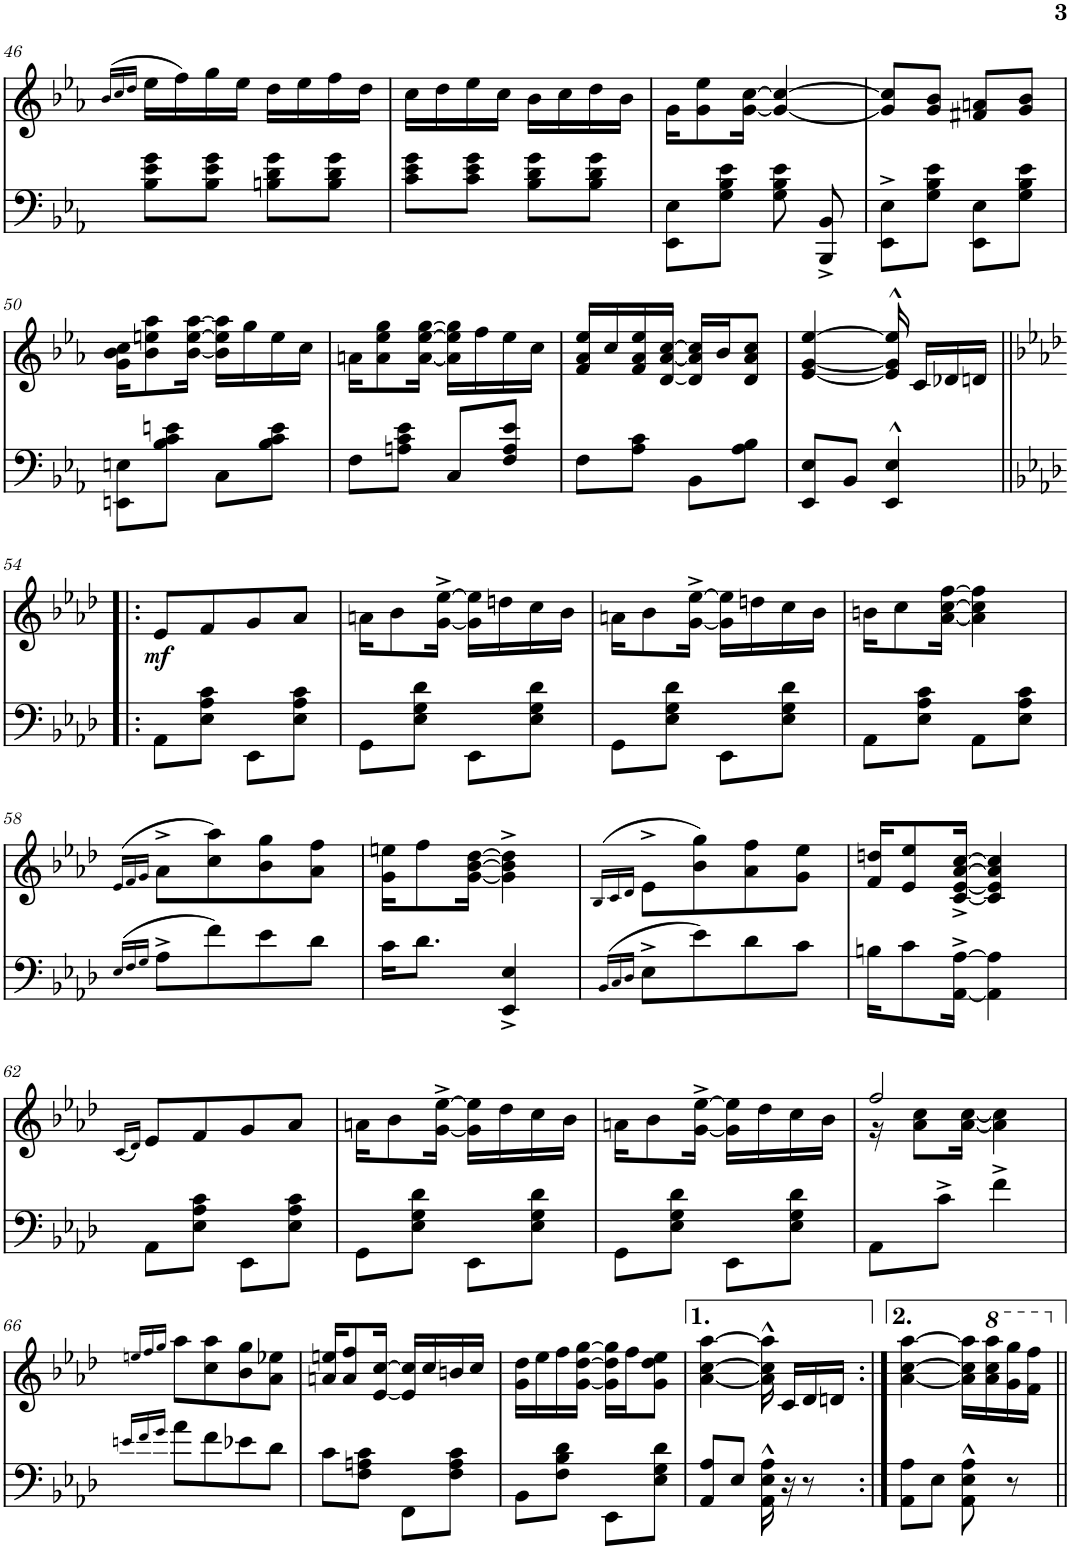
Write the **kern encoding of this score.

**kern	**kern	**dynam
*part2	*part1	*part1
*staff2	*staff1	*staff1
*I"Piano	*I"Piano	*
*I'Pno	*I'Pno	*
!!LO:PB:g=z
*clefF4	*clefG2	*
*k[b-e-a-]	*k[b-e-a-]	*
*E-:	*E-:	*
*M2/4	*M2/4	*
=46	=46	=46
.	(16qb-/LL	.
.	16qcc/	.
.	16qdd/JJ	.
8B-\ 8e-\ 8g\L	16ee-\LL	.
.	16ff\)	.
8B-\ 8e-\ 8g\J	16gg\	.
.	16ee-\JJ	.
8Bn\ 8d\ 8g\L	16dd\LL	.
.	16ee-\	.
8B\ 8d\ 8g\J	16ff\	.
.	16dd\JJ	.
=47	=47	=47
8c\ 8e-\ 8g\L	16cc\LL	.
.	16dd\	.
8c\ 8e-\ 8g\J	16ee-\	.
.	16cc\JJ	.
8B-\ 8d\ 8g\L	16b-\LL	.
.	16cc\	.
8B-\ 8d\ 8g\J	16dd\	.
.	16b-\JJ	.
=48	=48	=48
8EE-\ 8E-\L	16g\KL	.
.	8g\ 8ee-\	.
8G\ 8B-\ 8e-\J	.	.
.	[16g\ [16cc\Jk	.
8G\ 8B-\ 8e-\	4g/_ 4cc/_	.
8BBB-/^ 8BB-/^	.	.
=49	=49	=49
8EE-\^ 8E-\^L	8g/] 8cc/]L	.
8G\ 8B-\ 8e-\J	8g/ 8b-/J	.
8EE-\ 8E-\L	8f#X/ 8an/L	.
8G\ 8B-\ 8e-\J	8g/ 8b-/J	.
!!LO:LB:g=z
=50	=50	=50
8EEn\ 8En\L	16g\ 16b-\ 16cc\KL	.
.	8b-\ 8een\ 8aa-\	.
8B-\ 8c\ 8en\J	.	.
.	[16b-\ [16ee\ [16aa-\Jk	.
8C\L	16b-\] 16ee\] 16aa-\]LL	.
.	16gg\	.
8B-\ 8c\ 8e\J	16ee\	.
.	16cc\JJ	.
=51	=51	=51
8F\L	16an\KL	.
.	8a\ 8ee-\ 8gg\	.
8An\ 8c\ 8e-\J	.	.
.	[16a\ [16ee-\ [16gg\Jk	.
8C/L	16a\] 16ee-\] 16gg\]LL	.
.	16ff\	.
8F/ 8A/ 8e-/J	16ee-\	.
.	16cc\JJ	.
=52	=52	=52
8F\L	16f/ 16a-/ 16ee-/LL	.
.	16cc/	.
8A-\ 8c\J	16f/ 16a-/ 16ee-/	.
.	[16d/ [16a-/ [16cc/JJ	.
8BB-\L	16d/] 16a-/] 16cc/]LL	.
.	16b-/J	.
8A-\ 8B-\J	8d/ 8a-/ 8cc/J	.
=53	=53	=53
8EE-/ 8E-/L	[4e-/ [4g/ [4ee-/	.
8BB-/J	.	.
4EE-/^^ 4E-/^^	16e-/]^^ 16g/]^^ 16ee-/]^^	.
.	16c/LL	.
.	16d-X/	.
.	16dn/JJ	.
!!LO:LB:g=z
=54!|:	=54!|:	=54!|:
*k[b-e-a-d-]	*k[b-e-a-d-]	*
!	!	!LO:DY:b
8AA-\L	8e-/L	mf
8E-\ 8A-\ 8c\J	8f/	.
8EE-\L	8g/	.
8E-\ 8A-\ 8c\J	8a-/J	.
=55	=55	=55
8GG\L	16an\KL	.
.	8b-\	.
8E-\ 8G\ 8d-\J	.	.
.	[16g\^ [16ee-\^Jk	.
8EE-\L	16g\] 16ee-\]LL	.
.	16ddn\	.
8E-\ 8G\ 8d-\J	16cc\	.
.	16b-\JJ	.
=56	=56	=56
8GG\L	16an\KL	.
.	8b-\	.
8E-\ 8G\ 8d-\J	.	.
.	[16g\^ [16ee-\^Jk	.
8EE-\L	16g\] 16ee-\]LL	.
.	16ddn\	.
8E-\ 8G\ 8d-\J	16cc\	.
.	16b-\JJ	.
=57	=57	=57
8AA-\L	16bn\KL	.
.	8cc\	.
8E-\ 8A-\ 8c\J	.	.
.	[16a-\ [16cc\ [16ff\Jk	.
8AA-\L	4a-\] 4cc\] 4ff\]	.
8E-\ 8A-\ 8c\J	.	.
!!LO:LB:g=z
=58	=58	=58
*k[b-e-a-d-]	*k[b-e-a-d-]	*
(16qE-/LL	(16qe-/LL	.
16qF/	16qf/	.
16qG/JJ	16qg/JJ	.
8A-^\L	8a-^\L	.
8f\)	8cc\ 8aa-\)	.
8e-\	8b-\ 8gg\	.
8d-\J	8a-\ 8ff\J	.
=59	=59	=59
16c\KL	16g\ 16een\KL	.
8.d-\J	8ff\	.
.	[16g\ [16b-\ [16dd-\Jk	.
4EE-/^ 4E-/^	4g\]^ 4b-\]^ 4dd-\]^	.
=60	=60	=60
(16qBB-/LL	(16qB-/LL	.
16qC/	16qc/	.
16qD-/JJ	16qd-/JJ	.
8E-^\L	8e-^\L	.
8e-\)	8b-\ 8gg\)	.
8d-\	8a-\ 8ff\	.
8c\J	8g\ 8ee-\J	.
=61	=61	=61
16Bn\KL	16f/ 16ddn/KL	.
8c\	8e-/ 8ee-/	.
[16AA-\^ [16A-\^Jk	[16c/^ [16e-/^ [16a-/^ [16cc/^Jk	.
4AA-\] 4A-\]	4c/] 4e-/] 4a-/] 4cc/]	.
!!LO:LB:g=z
=62	=62	=62
.	(16qc/LL	.
.	16qd-/JJ)	.
8AA-\L	8e-/L	.
8E-\ 8A-\ 8c\J	8f/	.
8EE-\L	8g/	.
8E-\ 8A-\ 8c\J	8a-/J	.
=63	=63	=63
8GG\L	16an\KL	.
.	8b-\	.
8E-\ 8G\ 8d-\J	.	.
.	[16g\^ [16ee-\^Jk	.
8EE-\L	16g\] 16ee-\]LL	.
.	16dd-\	.
8E-\ 8G\ 8d-\J	16cc\	.
.	16b-\JJ	.
=64	=64	=64
8GG\L	16an\KL	.
.	8b-\	.
8E-\ 8G\ 8d-\J	.	.
.	[16g\^ [16ee-\^Jk	.
8EE-\L	16g\] 16ee-\]LL	.
.	16dd-\	.
8E-\ 8G\ 8d-\J	16cc\	.
.	16b-\JJ	.
=65	=65	=65
*	*^	*
8AA-\L	2ff/	16r	.
.	.	8a-\ 8cc\L	.
8c^\J	.	.	.
.	.	[16a-\ [16cc\Jk	.
4f^\	.	4a-\] 4cc\]	.
*	*v	*v	*
!!LO:LB:g=z
=66	=66	=66
16qen/LL	16qeen/LL	.
16qf/	16qff/	.
16qg/JJ	16qgg/JJ	.
8a-\L	8aa-\L	.
8f\	8cc\ 8aa-\	.
8e-X\	8b-\ 8gg\	.
8d-\J	8a-\ 8ee-X\J	.
=67	=67	=67
8c\L	16an/ 16een/KL	.
.	8a/ 8ff/	.
8F\ 8An\ 8c\J	.	.
.	[16e-/ [16cc/Jk	.
8FF\L	16e-/] 16cc/]LL	.
.	16cc/	.
8F\ 8A\ 8c\J	16bn/	.
.	16cc/JJ	.
=68	=68	=68
8BB-\L	16g\ 16dd-\LL	.
.	16ee-\	.
8F\ 8B-\ 8d-\J	16ff\	.
.	[16g\ [16dd-\ [16gg\JJ	.
8EE-\L	16g\] 16dd-\] 16gg\]LL	.
.	16ff\J	.
8E-\ 8G\ 8d-\J	8g\ 8dd-\ 8ee-\J	.
=69	=69	=69
8AA-/ 8A-/L	[4a-\ [4cc\ [4aa-\	.
8E-/J	.	.
16AA-\^^ 16E-\^^ 16A-\^^	16a-\]^^ 16cc\]^^ 16aa-\]^^	.
16r	16c/LL	.
8r	16d-/	.
.	16dn/JJ	.
=70:|!	=70:|!	=70:|!
8AA-\ 8A-\L	[4a-\ [4cc\ [4aa-\	.
8E-\J	.	.
8AA-\^^ 8E-\^^ 8A-\^^	16a-\] 16cc\] 16aa-\]LL	.
*	*8va	*
.	16aa-\ 16ccc\ 16aaa-\	.
8r	16gg\ 16ggg\	.
.	16ff\ 16fff\JJ	.
*	*X8va	*
=||	=||	=||
*-	*-	*-
